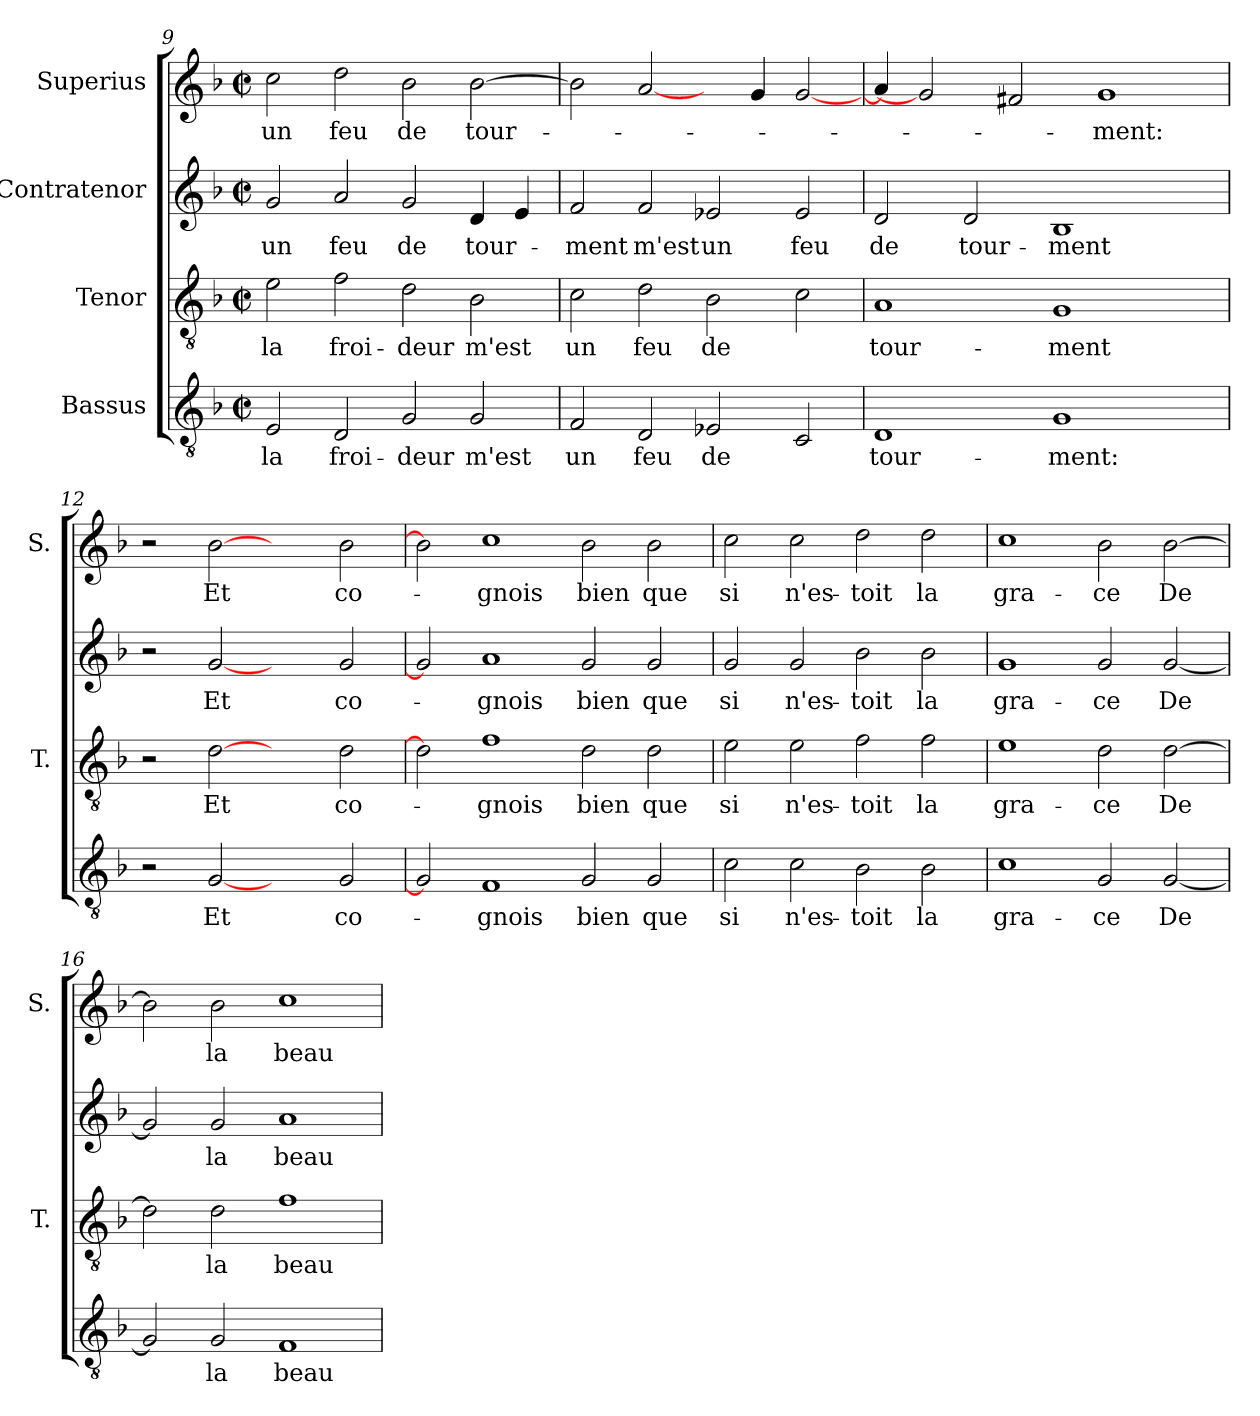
**kern	**text	**kern	**text	**kern	**text	**kern	**text
*part4	*part4	*part3	*part3	*part2	*part2	*part1	*part1
*staff4	*staff4	*staff3	*staff3	*staff2	*staff2	*staff1	*staff1
*I"Bassus	*	*I"Tenor	*	*I"Contratenor	*	*I"Superius	*
*	*	*I'T.	*	*	*	*I'S.	*
*clefGv2	*	*clefGv2	*	*clefG2	*	*clefG2	*
*k[b-]	*	*k[b-]	*	*k[b-]	*	*k[b-]	*
*F:	*	*F:	*	*F:	*	*F:	*
*M2/2	*	*M2/2	*	*M2/2	*	*M2/2	*
*met(c|)	*	*met(c|)	*	*met(c|)	*	*met(c|)	*
=9	=9	=9	=9	=9	=9	=9	=9
2E/	la	2e\	la	2g/	un	2cc\	un
2D/	froi-	2f\	froi-	2a/	feu	2dd\	feu
2G/	-deur	2d\	-deur	2g/	de	2b-\	de
2G/	m'est	2B-\	m'est	4d/	tour-	[2b-\	tour-
.	.	.	.	4e/	.	.	.
=10	=10	=10	=10	=10	=10	=10	=10
2F/	un	2c\	un	2f/	-ment	2b-\]	.
2D/	feu	2d\	feu	2f/	m'est	[2a/	.
2E-X/	de	2B-\	de	2e-X/	un	4ryy	.
.	.	.	.	.	.	4g/	.
2C/	.	2c\	.	2e-/	feu	[2g/	.
=11	=11	=11	=11	=11	=11	=11	=11
1D/	tour-	1A/	tour-	2d/	de	4a/]	.
.	.	.	.	.	.	2g/]	.
.	.	.	.	2d/	tour-	.	.
.	.	.	.	.	.	2f#X/	.
1G/	-ment:	1G/	-ment	1B-/	-ment	.	.
.	.	.	.	.	.	1g/	-ment:
4ryy	.	4ryy	.	4ryy	.	.	.
!!LO:LB:g=z
=12	=12	=12	=12	=12	=12	=12	=12
2r	.	2r	.	2r	.	2r	.
[2G/	Et	[2d\	Et	[2g/	Et	[2b-\	Et
2ryy	.	2ryy	.	2ryy	.	2ryy	.
2G/	co-	2d\	co-	2g/	co-	2b-\	co-
=13	=13	=13	=13	=13	=13	=13	=13
2G/]	.	2d\]	.	2g/]	.	2b-\]	.
1F/	-gnois	1f\	-gnois	1a/	-gnois	1cc\	-gnois
2G/	bien	2d\	bien	2g/	bien	2b-\	bien
2G/	que	2d\	que	2g/	que	2b-\	que
=14	=14	=14	=14	=14	=14	=14	=14
2c\	si	2e\	si	2g/	si	2cc\	si
2c\	n'es-	2e\	n'es-	2g/	n'es-	2cc\	n'es-
2B-\	-toit	2f\	-toit	2b-\	-toit	2dd\	-toit
2B-\	la	2f\	la	2b-\	la	2dd\	la
=15	=15	=15	=15	=15	=15	=15	=15
1c\	gra-	1e\	gra-	1g/	gra-	1cc\	gra-
2G/	-ce	2d\	-ce	2g/	-ce	2b-\	-ce
[2G/	De	[2d\	De	[2g/	De	[2b-\	De
=16	=16	=16	=16	=16	=16	=16	=16
2G/]	.	2d\]	.	2g/]	.	2b-\]	.
2G/	la	2d\	la	2g/	la	2b-\	la
1F/	beau-	1f\	beau-	1a/	beau-	1cc\	beau-
=	=	=	=	=	=	=	=
*-	*-	*-	*-	*-	*-	*-	*-
